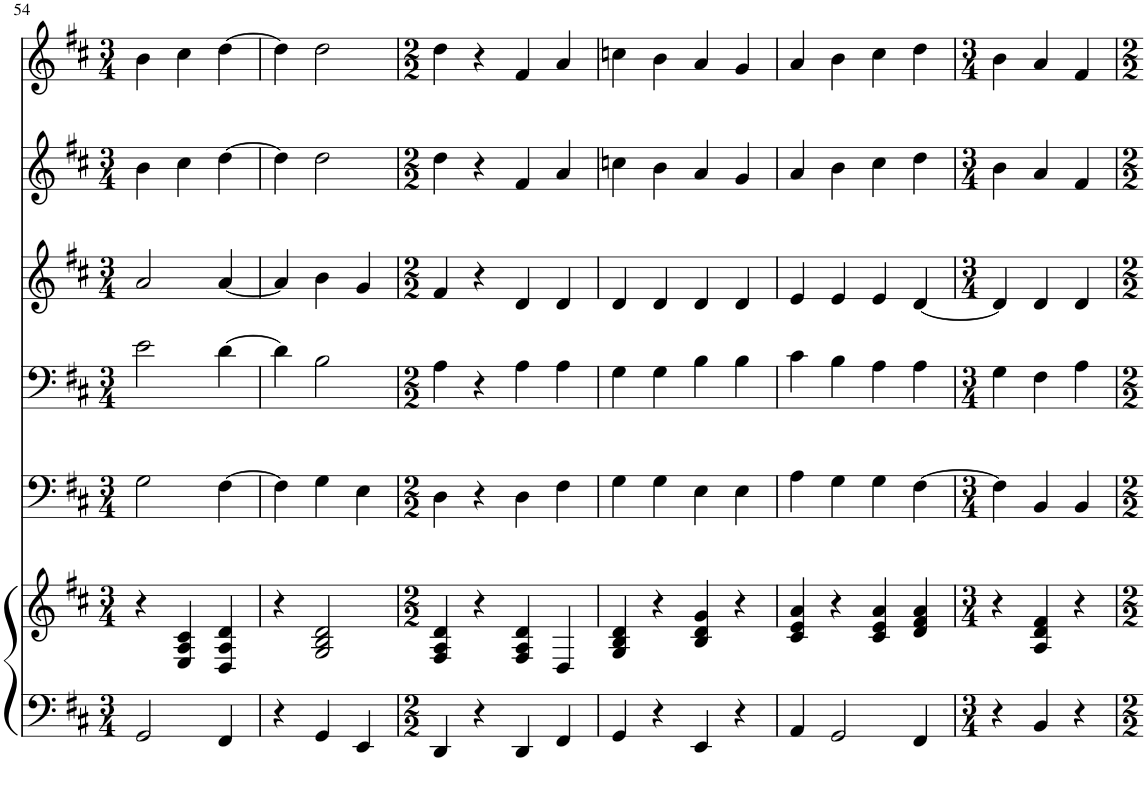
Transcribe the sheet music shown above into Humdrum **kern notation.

**kern	**kern	**kern	**kern	**kern	**kern	**kern
*part6	*part6	*part5	*part4	*part3	*part2	*part1
*staff7	*staff6	*staff5	*staff4	*staff3	*staff2	*staff1
*I"Piano	*	*I"B	*I"T	*I"A	*I"S2	*I"S1
*I'Pno	*	*	*	*	*	*
!!LO:PB:g=z
*clefF4	*clefG2	*clefF4	*clefF4	*clefG2	*clefG2	*clefG2
*	*	*	*Trd5c9	*Trd1c2	*	*Trd1c2
*k[f#c#]	*k[f#c#]	*k[f#c#]	*k[f#c#]	*k[f#c#]	*k[f#c#]	*k[f#c#]
*M3/4	*M3/4	*M3/4	*M3/4	*M3/4	*M3/4	*M3/4
=54	=54	=54	=54	=54	=54	=54
2GG/	4r	2G\	2e\	2a/	4b\	4b\
.	4E/ 4A/ 4c#/	.	.	.	4cc#\	4cc#\
4FF#/	4D/ 4A/ 4d/	[4F#\	[4d\	[4a/	[4dd\	[4dd\
=55	=55	=55	=55	=55	=55	=55
4r	4r	4F#\]	4d\]	4a/]	4dd\]	4dd\]
4GG/	2G/ 2B/ 2d/	4G\	2B\	4b\	2dd\	2dd\
4EE/	.	4E\	.	4g/	.	.
=56	=56	=56	=56	=56	=56	=56
*M2/2	*M2/2	*M2/2	*M2/2	*M2/2	*M2/2	*M2/2
4DD/	4F#/ 4A/ 4d/	4D\	4A\	4f#/	4dd\	4dd\
4r	4r	4r	4r	4r	4r	4r
4DD/	4F#/ 4A/ 4d/	4D\	4A\	4d/	4f#/	4f#/
4FF#/	4D/	4F#\	4A\	4d/	4a/	4a/
=57	=57	=57	=57	=57	=57	=57
4GG/	4G/ 4B/ 4d/	4G\	4G\	4d/	4ccn\	4ccn\
4r	4r	4G\	4G\	4d/	4b\	4b\
4EE/	4B/ 4d/ 4g/	4E\	4B\	4d/	4a/	4a/
4r	4r	4E\	4B\	4d/	4g/	4g/
=58	=58	=58	=58	=58	=58	=58
4AA/	4c#/ 4e/ 4a/	4A\	4c#\	4e/	4a/	4a/
2GG/	4r	4G\	4B\	4e/	4b\	4b\
.	4c#/ 4e/ 4a/	4G\	4A\	4e/	4cc#\	4cc#\
4FF#/	4d/ 4f#/ 4a/	[4F#\	4A\	[4d/	4dd\	4dd\
=59	=59	=59	=59	=59	=59	=59
*M3/4	*M3/4	*M3/4	*M3/4	*M3/4	*M3/4	*M3/4
4r	4r	4F#\]	4G\	4d/]	4b\	4b\
4BB/	4A/ 4d/ 4f#/	4BB/	4F#\	4d/	4a/	4a/
4r	4r	4BB/	4A\	4d/	4f#/	4f#/
=	=	=	=	=	=	=
*-	*-	*-	*-	*-	*-	*-
